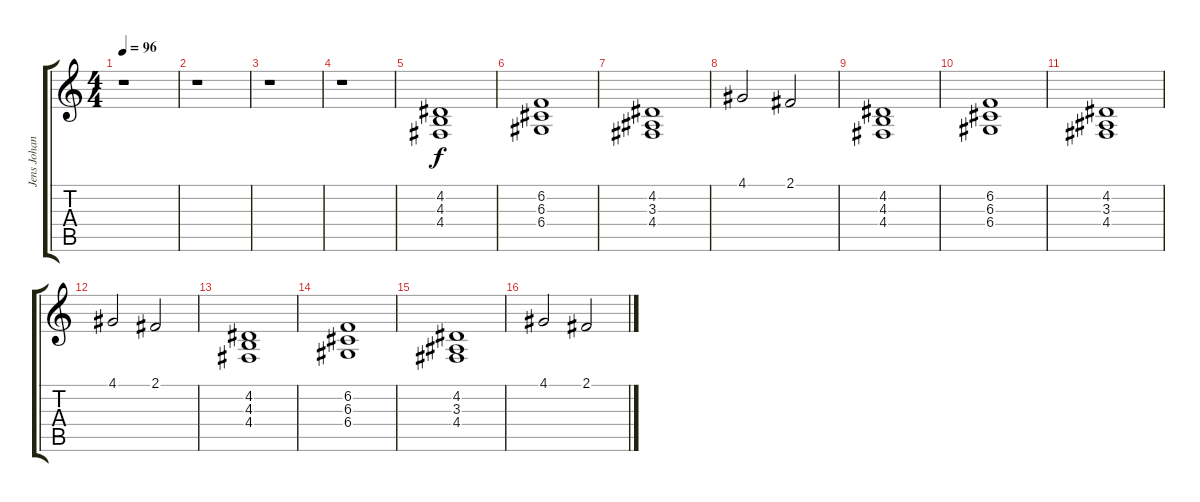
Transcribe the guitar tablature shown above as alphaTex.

\track ("Jens Johansson" "Jens Johan") {instrument choiraahs}
\staff {score tabs}
\tuning (E4 B3 G3 D3 A2 E2) {hide}
\ts (4 4)
\tempo 96
\clef g2
\ks c
r.1{dy f} |
r.1 |
r.1 |
r.1 |
(4.2 4.3 4.4).1{volume 9} |
(6.2 6.3 6.4).1 |
(4.2 3.3 4.4).1 |
4.1.2 2.1.2 |
(4.2 4.3 4.4).1 |
(6.2 6.3 6.4).1 |
(4.2 3.3 4.4).1 |
4.1.2 2.1.2 |
(4.2 4.3 4.4).1 |
(6.2 6.3 6.4).1 |
(4.2 3.3 4.4).1 |
4.1.2 2.1.2
